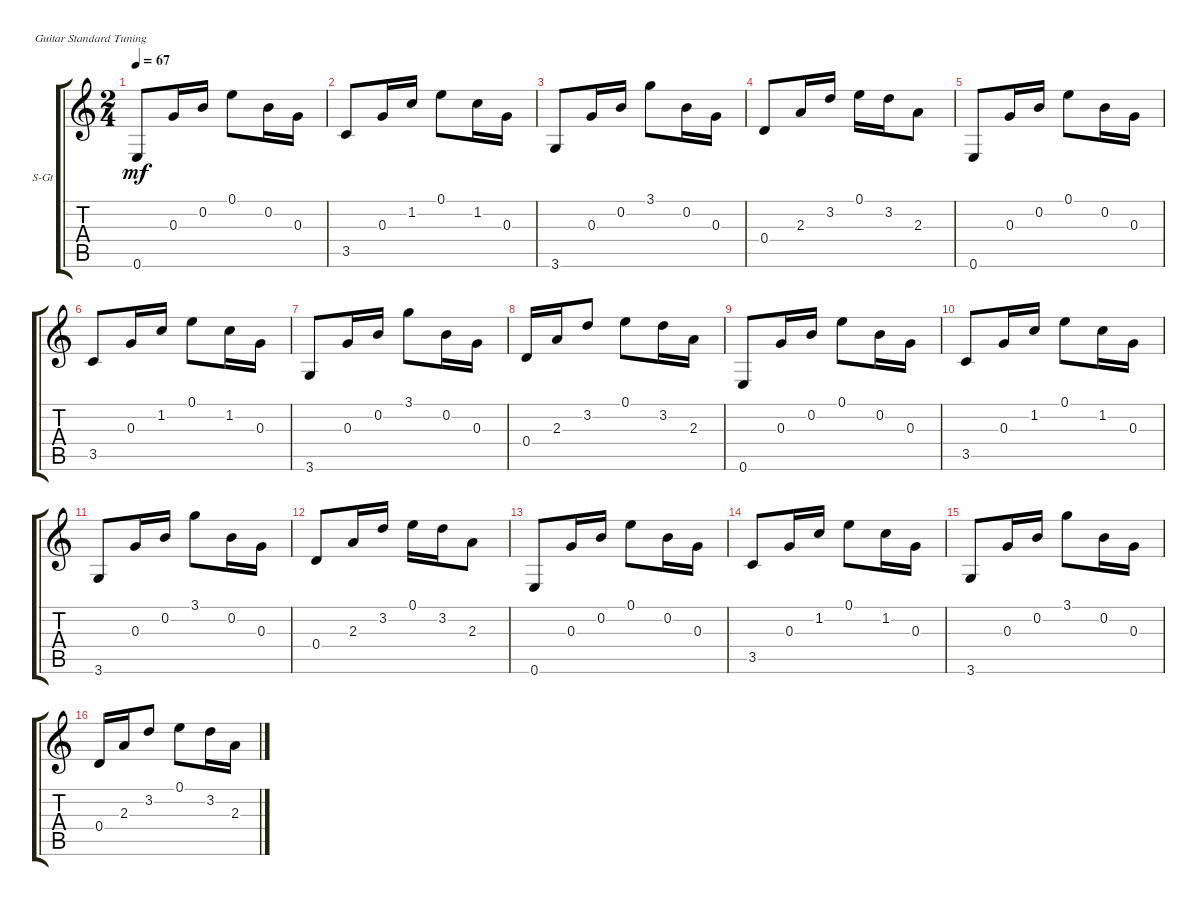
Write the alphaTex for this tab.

\defaultSystemsLayout 4
\bracketExtendMode groupsimilarinstruments
\firstSystemTrackNameOrientation horizontal
\otherSystemsTrackNameOrientation horizontal
\track ("Steel Guitar" "S-Gt") {instrument acousticguitarsteel}
\staff {score tabs}
\tuning (E4 B3 G3 D3 A2 E2)
\ts (2 4)
\tempo 67
\clef g2
\ks c
0.6.8{dy mf instrument acousticguitarsteel} 0.3.16 0.2.16 0.1.8 0.2.16 0.3.16 |
3.5.8 0.3.16 1.2.16 0.1.8 1.2.16 0.3.16 |
3.6.8 0.3.16 0.2.16 3.1.8 0.2.16 0.3.16 |
0.4.8 2.3.16 3.2.16 0.1.16 3.2.16 2.3.8 |
0.6.8 0.3.16 0.2.16 0.1.8 0.2.16 0.3.16 |
3.5.8 0.3.16 1.2.16 0.1.8 1.2.16 0.3.16 |
3.6.8 0.3.16 0.2.16 3.1.8 0.2.16 0.3.16 |
0.4.16 2.3.16 3.2.8 0.1.8 3.2.16 2.3.16 |
0.6.8 0.3.16 0.2.16 0.1.8 0.2.16 0.3.16 |
3.5.8 0.3.16 1.2.16 0.1.8 1.2.16 0.3.16 |
3.6.8 0.3.16 0.2.16 3.1.8 0.2.16 0.3.16 |
0.4.8 2.3.16 3.2.16 0.1.16 3.2.16 2.3.8 |
0.6.8 0.3.16 0.2.16 0.1.8 0.2.16 0.3.16 |
3.5.8 0.3.16 1.2.16 0.1.8 1.2.16 0.3.16 |
3.6.8 0.3.16 0.2.16 3.1.8 0.2.16 0.3.16 |
0.4.16 2.3.16 3.2.8 0.1.8 3.2.16 2.3.16
